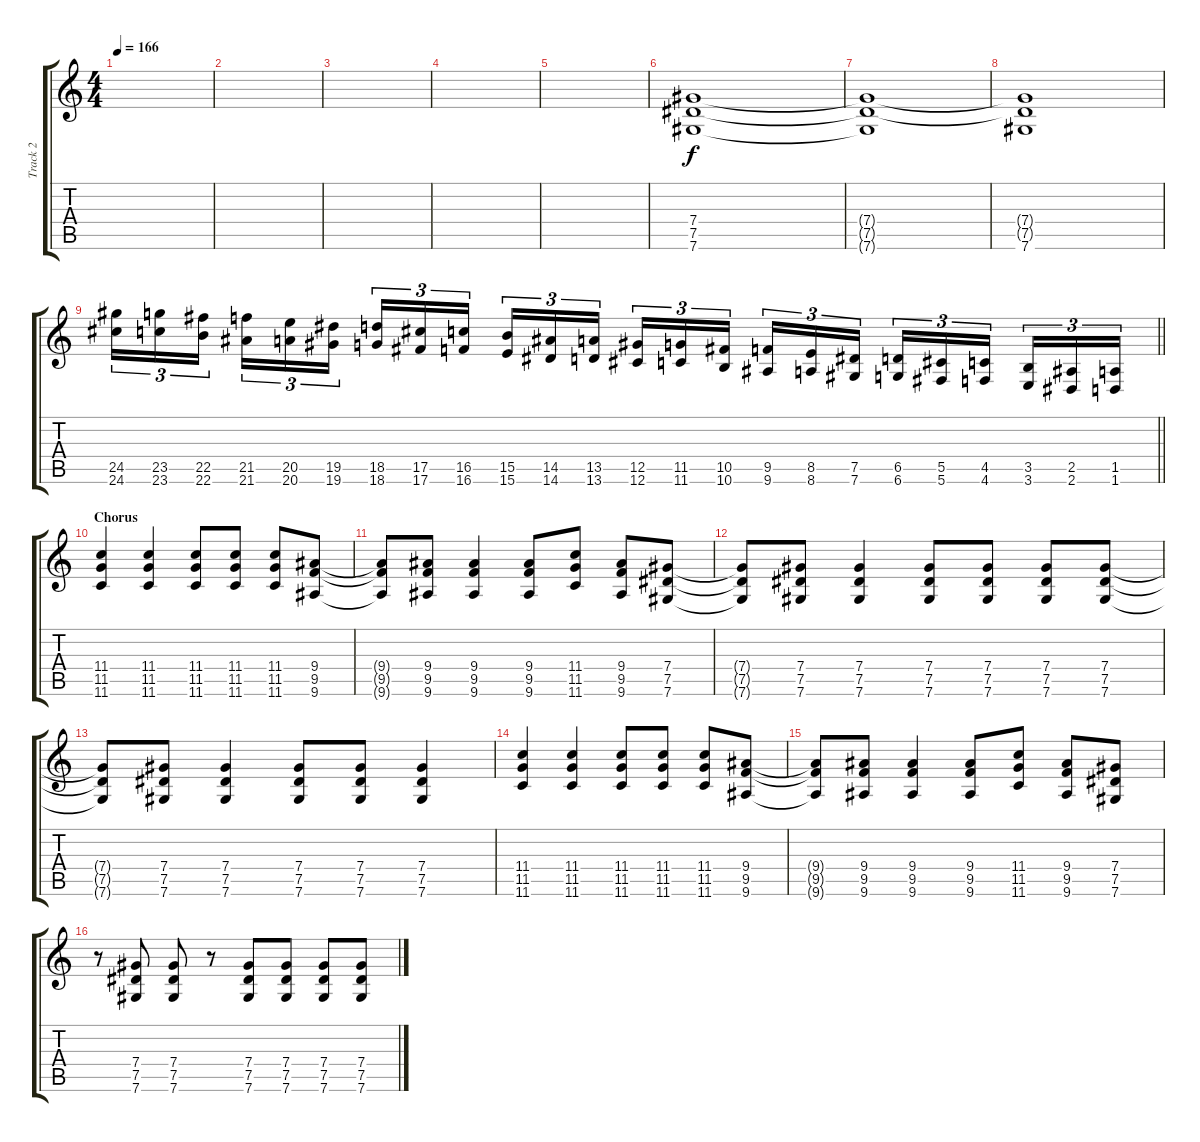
\track ("Track 2" "Track 2") {instrument distortionguitar}
\staff {score tabs}
\tuning (Eb4 Bb3 Gb3 Db3 Ab2 Db2) {hide}
\ts (4 4)
\tempo 166
\clef g2
\ks c
|
|
|
|
|
(7.4 7.5 7.6).1{volume 6} |
(7.4{t} 7.5{t} 7.6{t}).1 |
(7.4{t} 7.5{t} 7.6).1{volume 7} |
\barLineRight lightlight
(24.5 24.6).16{tu (3 2) instrument guitarfretnoise} (23.5 23.6).16{tu (3 2)} (22.5 22.6).16{tu (3 2) beam splitsecondary} (21.5 21.6).16{tu (3 2)} (20.5 20.6).16{tu (3 2)} (19.5 19.6).16{tu (3 2)} (18.5 18.6).16{tu (3 2)} (17.5 17.6).16{tu (3 2)} (16.5 16.6).16{tu (3 2) beam splitsecondary} (15.5 15.6).16{tu (3 2)} (14.5 14.6).16{tu (3 2)} (13.5 13.6).16{tu (3 2)} (12.5 12.6).16{tu (3 2)} (11.5 11.6).16{tu (3 2)} (10.5 10.6).16{tu (3 2) beam splitsecondary} (9.5 9.6).16{tu (3 2)} (8.5 8.6).16{tu (3 2)} (7.5 7.6).16{tu (3 2)} (6.5 6.6).16{tu (3 2)} (5.5 5.6).16{tu (3 2)} (4.5 4.6).16{tu (3 2) beam splitsecondary} (3.5 3.6).16{tu (3 2)} (2.5 2.6).16{tu (3 2)} (1.5 1.6).16{tu (3 2)} |
\section ("" "Chorus")
(11.4 11.5 11.6).4{volume 13 instrument distortionguitar} (11.4 11.5 11.6).4 (11.4 11.5 11.6).8 (11.4 11.5 11.6).8 (11.4 11.5 11.6).8 (9.4 9.5 9.6).8 |
(9.4{t} 9.5{t} 9.6{t}).8 (9.4 9.5 9.6).8 (9.4 9.5 9.6).4 (9.4 9.5 9.6).8 (11.4 11.5 11.6).8 (9.4 9.5 9.6).8 (7.4 7.5 7.6).8 |
(7.4{t} 7.5{t} 7.6{t}).8 (7.4 7.5 7.6).8 (7.4 7.5 7.6).4 (7.4 7.5 7.6).8 (7.4 7.5 7.6).8 (7.4 7.5 7.6).8 (7.4 7.5 7.6).8 |
(7.4{t} 7.5{t} 7.6{t}).8 (7.4 7.5 7.6).8 (7.4 7.5 7.6).4 (7.4 7.5 7.6).8 (7.4 7.5 7.6).8 (7.4 7.5 7.6).4 |
(11.4 11.5 11.6).4 (11.4 11.5 11.6).4 (11.4 11.5 11.6).8 (11.4 11.5 11.6).8 (11.4 11.5 11.6).8 (9.4 9.5 9.6).8 |
(9.4{t} 9.5{t} 9.6{t}).8 (9.4 9.5 9.6).8 (9.4 9.5 9.6).4 (9.4 9.5 9.6).8 (11.4 11.5 11.6).8 (9.4 9.5 9.6).8 (7.4 7.5 7.6).8 |
r.8 (7.4 7.5 7.6).8 (7.4 7.5 7.6).8 r.8 (7.4 7.5 7.6).8 (7.4 7.5 7.6).8 (7.4 7.5 7.6).8 (7.4 7.5 7.6).8
